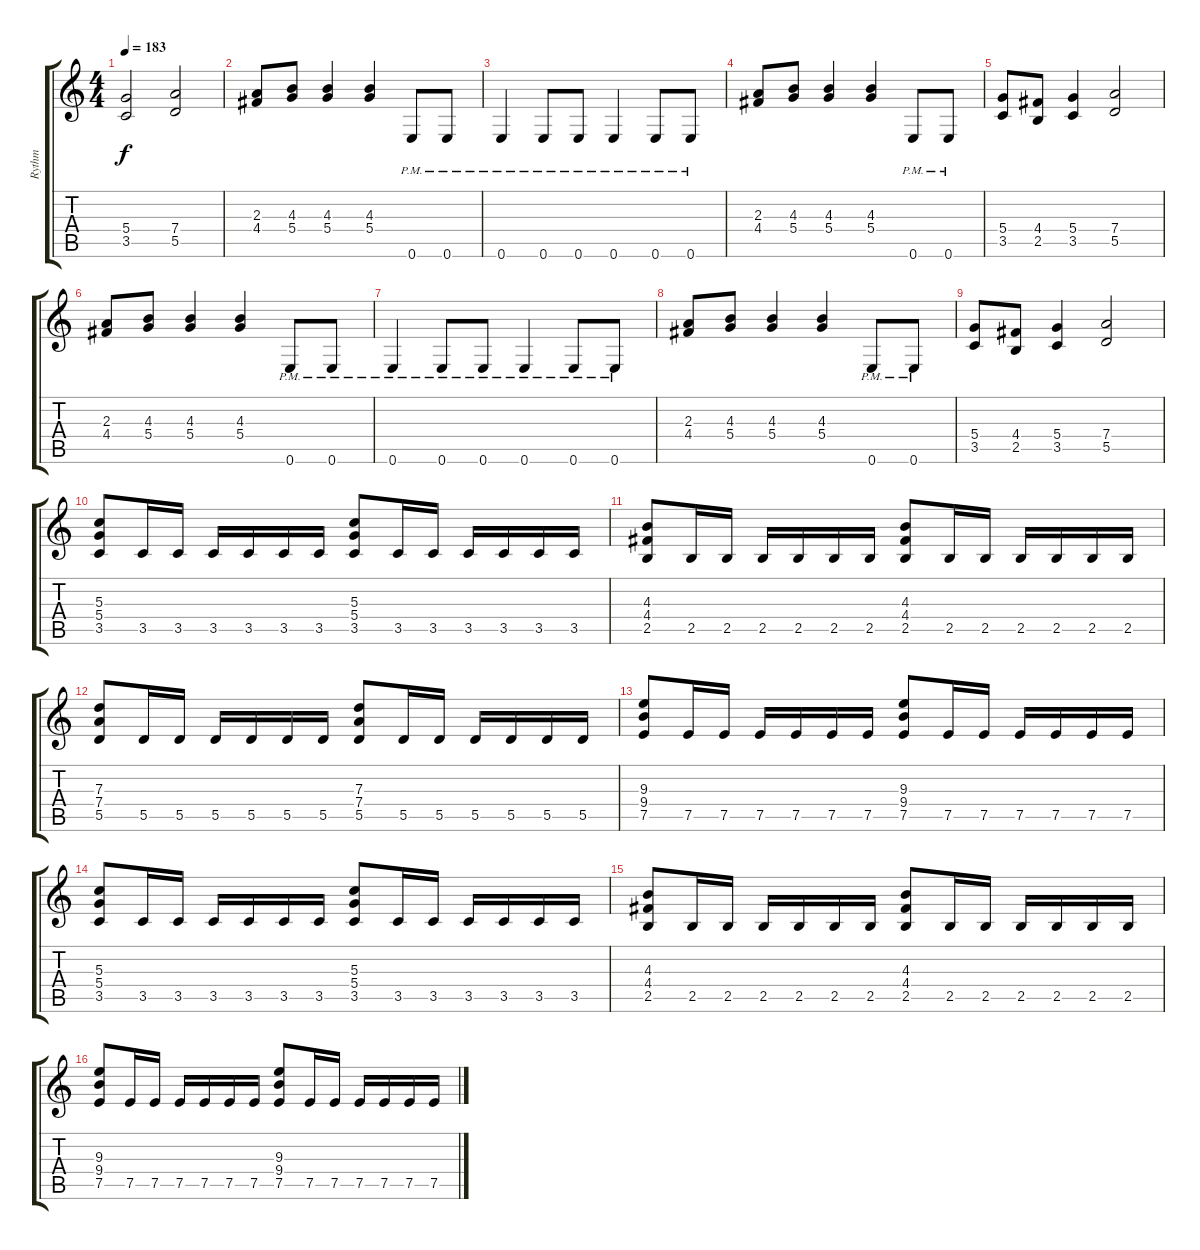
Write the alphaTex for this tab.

\track ("Rythm " "Rythm ") {instrument distortionguitar}
\staff {score tabs}
\tuning (E4 B3 G3 D3 A2 E2) {hide}
\ts (4 4)
\tempo 183
\clef g2
\ks c
(5.4 3.5).2{dy f} (7.4 5.5).2 |
(2.3 4.4).8 (4.3 5.4).8 (4.3 5.4).4 (4.3 5.4).4 0.6{pm}.8 0.6{pm}.8 |
0.6{pm}.4 0.6{pm}.8 0.6{pm}.8 0.6{pm}.4 0.6{pm}.8 0.6{pm}.8 |
(2.3 4.4).8 (4.3 5.4).8 (4.3 5.4).4 (4.3 5.4).4 0.6{pm}.8 0.6{pm}.8 |
(5.4 3.5).8 (4.4 2.5).8 (5.4 3.5).4 (7.4 5.5).2 |
(2.3 4.4).8 (4.3 5.4).8 (4.3 5.4).4 (4.3 5.4).4 0.6{pm}.8 0.6{pm}.8 |
0.6{pm}.4 0.6{pm}.8 0.6{pm}.8 0.6{pm}.4 0.6{pm}.8 0.6{pm}.8 |
(2.3 4.4).8 (4.3 5.4).8 (4.3 5.4).4 (4.3 5.4).4 0.6{pm}.8 0.6{pm}.8 |
(5.4 3.5).8 (4.4 2.5).8 (5.4 3.5).4 (7.4 5.5).2 |
(5.3 5.4 3.5).8 3.5.16 3.5.16 3.5.16 3.5.16 3.5.16 3.5.16 (5.3 5.4 3.5).8 3.5.16 3.5.16 3.5.16 3.5.16 3.5.16 3.5.16 |
(4.3 4.4 2.5).8 2.5.16 2.5.16 2.5.16 2.5.16 2.5.16 2.5.16 (4.3 4.4 2.5).8 2.5.16 2.5.16 2.5.16 2.5.16 2.5.16 2.5.16 |
(7.3 7.4 5.5).8 5.5.16 5.5.16 5.5.16 5.5.16 5.5.16 5.5.16 (7.3 7.4 5.5).8 5.5.16 5.5.16 5.5.16 5.5.16 5.5.16 5.5.16 |
(9.3 9.4 7.5).8 7.5.16 7.5.16 7.5.16 7.5.16 7.5.16 7.5.16 (9.3 9.4 7.5).8 7.5.16 7.5.16 7.5.16 7.5.16 7.5.16 7.5.16 |
(5.3 5.4 3.5).8 3.5.16 3.5.16 3.5.16 3.5.16 3.5.16 3.5.16 (5.3 5.4 3.5).8 3.5.16 3.5.16 3.5.16 3.5.16 3.5.16 3.5.16 |
(4.3 4.4 2.5).8 2.5.16 2.5.16 2.5.16 2.5.16 2.5.16 2.5.16 (4.3 4.4 2.5).8 2.5.16 2.5.16 2.5.16 2.5.16 2.5.16 2.5.16 |
(9.3 9.4 7.5).8 7.5.16 7.5.16 7.5.16 7.5.16 7.5.16 7.5.16 (9.3 9.4 7.5).8 7.5.16 7.5.16 7.5.16 7.5.16 7.5.16 7.5.16
